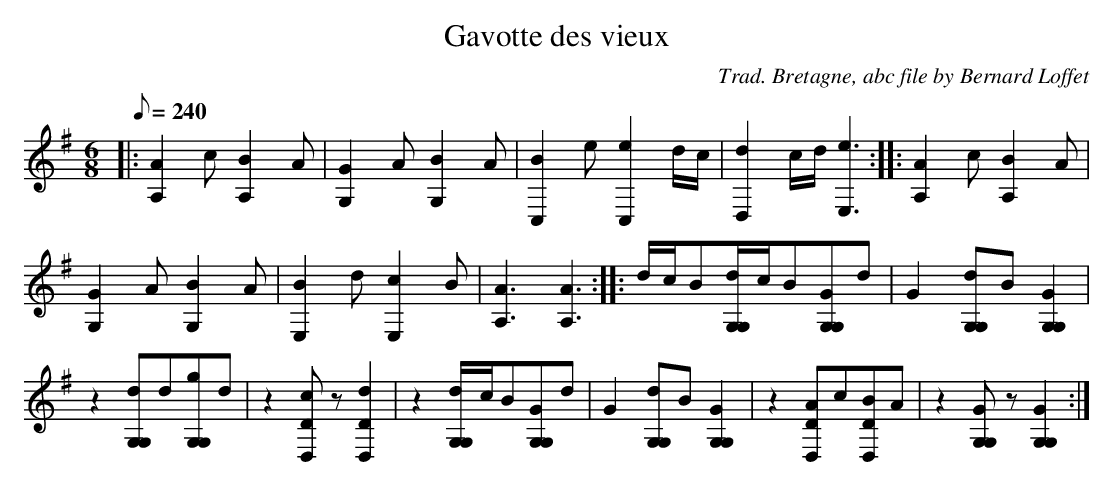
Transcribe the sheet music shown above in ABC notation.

X:1
T:Gavotte des vieux
C:Trad. Bretagne, abc file by Bernard Loffet
L:1/8
Q:240
M:6/8
K:G
|:[A2A,2]c[B2A,2]A|[G2G,2]A[B2G,2]A|[B2C,2]e[e2C,2]d/c/|[d2D,2]c/d/[e3E,3]:|:[A2A,2]c[B2A,2]A|[G2G,2]A[B2G,2]A|[B2E,2]d[c2E,2]B|[A3A,3][A3A,3]:|:d/c/B[d/G,/G,/]c/B[GG,G,]d| \
G2[dG,G,]B[G2G,2G,2]|z2[dG,G,]d[gG,G,]d|z2[cD,D]z[d2D,2D2]|z2[d/G,/G,/]c/B[GG,G,]d|G2[dG,G,]B[G2G,2G,2]|z2[AD,D]c[BD,D]A|z2[GG,G,]z[G2G,2G,2]:| \
